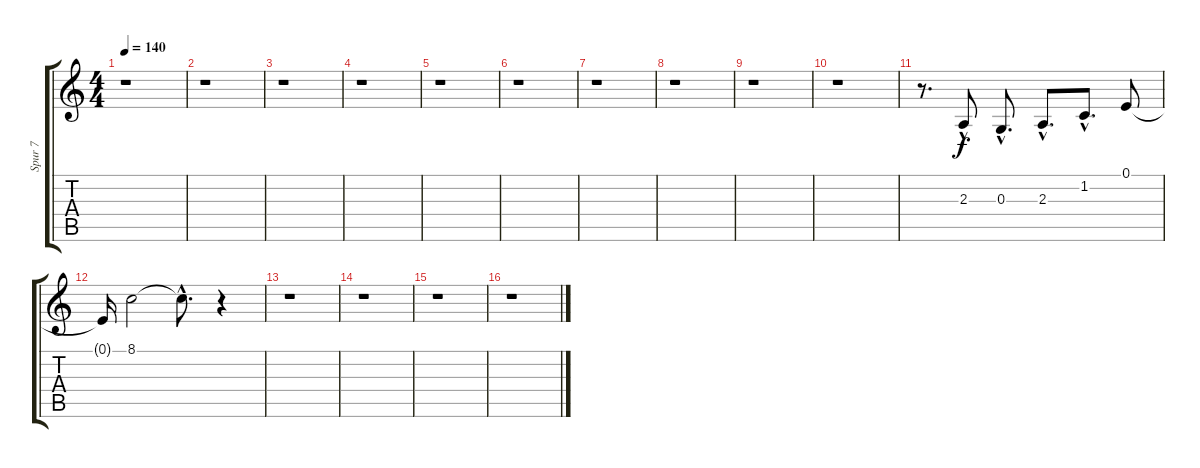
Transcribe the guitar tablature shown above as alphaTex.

\track ("Spur 7" "Spur 7") {instrument synthstrings2}
\staff {score tabs}
\tuning (E4 B3 G3 D3 A2 E2) {hide}
\ts (4 4)
\tempo 140
\clef g2
\ks c
r.1{dy f} |
r.1 |
r.1 |
r.1 |
r.1 |
r.1 |
r.1 |
r.1 |
r.1 |
r.1 |
r.8{d} 2.3{hac}.8 0.3{hac}.8{d} 2.3{hac}.8{d} 1.2{hac}.8{d} 0.1.8 |
0.1{t}.16 8.1.2 8.1{hac t}.8{d} r.4 |
r.1 |
r.1 |
r.1 |
r.1
